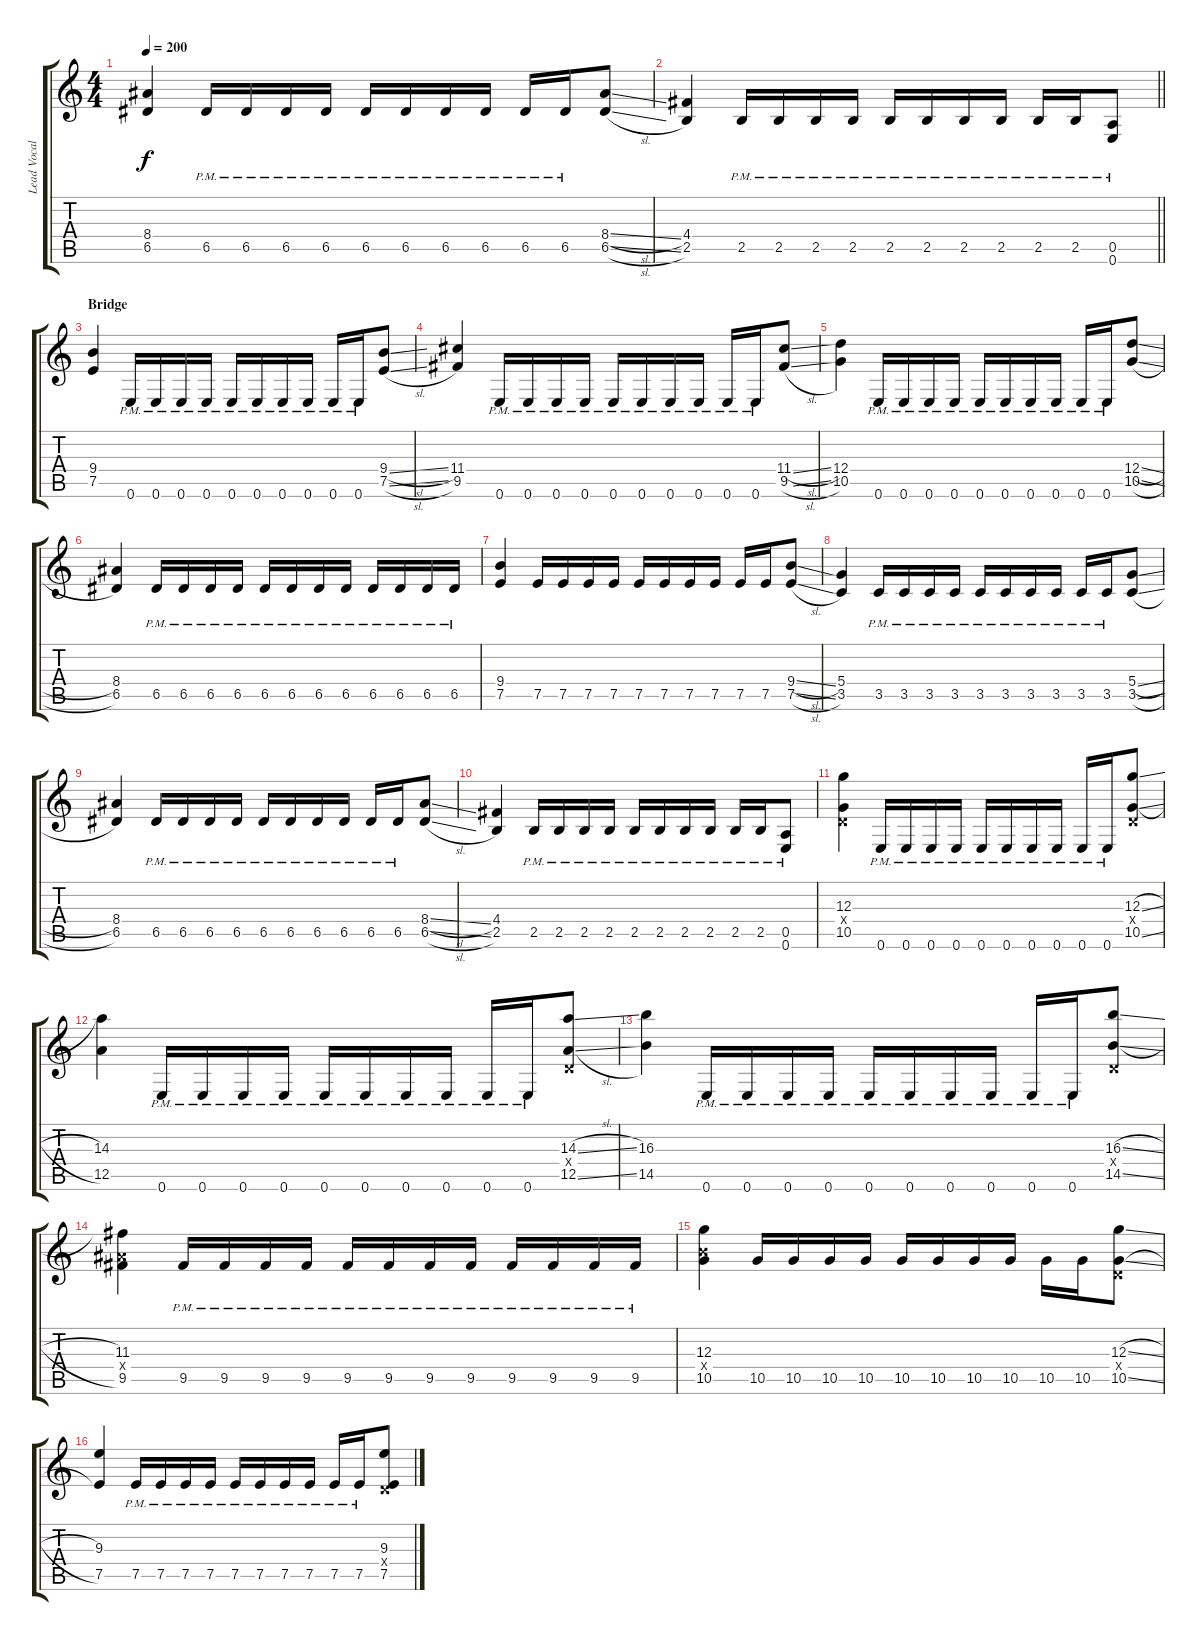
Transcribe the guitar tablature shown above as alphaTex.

\track ("Lead Vocals , Guitar - Matt Heafy" "Lead Vocal") {instrument distortionguitar}
\staff {score tabs}
\tuning (E4 B3 G3 D3 A2 E2) {hide}
\ts (4 4)
\tempo 200
\clef g2
\ks c
(8.4 6.5).4{dy f} 6.5{pm}.16 6.5{pm}.16 6.5{pm}.16 6.5{pm}.16 6.5{pm}.16 6.5{pm}.16 6.5{pm}.16 6.5{pm}.16 6.5{pm}.16 6.5{pm}.16 (8.4{sl} 6.5{sl}).8 |
\barLineRight lightlight
(4.4 2.5).4 2.5{pm}.16 2.5{pm}.16 2.5{pm}.16 2.5{pm}.16 2.5{pm}.16 2.5{pm}.16 2.5{pm}.16 2.5{pm}.16 2.5{pm}.16 2.5{pm}.16 (0.5{pm} 0.6{pm}).8 |
\section ("" "Bridge")
(9.4 7.5).4 0.6{pm}.16 0.6{pm}.16 0.6{pm}.16 0.6{pm}.16 0.6{pm}.16 0.6{pm}.16 0.6{pm}.16 0.6{pm}.16 0.6{pm}.16 0.6{pm}.16 (9.4{sl} 7.5{sl}).8 |
(11.4 9.5).4 0.6{pm}.16 0.6{pm}.16 0.6{pm}.16 0.6{pm}.16 0.6{pm}.16 0.6{pm}.16 0.6{pm}.16 0.6{pm}.16 0.6{pm}.16 0.6{pm}.16 (11.4{sl} 9.5{sl}).8 |
(12.4 10.5).4 0.6{pm}.16 0.6{pm}.16 0.6{pm}.16 0.6{pm}.16 0.6{pm}.16 0.6{pm}.16 0.6{pm}.16 0.6{pm}.16 0.6{pm}.16 0.6{pm}.16 (12.4{sl} 10.5{sl}).8 |
(8.4 6.5).4 6.5{pm}.16 6.5{pm}.16 6.5{pm}.16 6.5{pm}.16 6.5{pm}.16 6.5{pm}.16 6.5{pm}.16 6.5{pm}.16 6.5{pm}.16 6.5{pm}.16 6.5{pm}.16 6.5{pm}.16 |
(9.4 7.5).4 7.5.16 7.5.16 7.5.16 7.5.16 7.5.16 7.5.16 7.5.16 7.5.16 7.5.16 7.5.16 (9.4{sl} 7.5{sl}).8 |
(5.4 3.5).4 3.5{pm}.16 3.5{pm}.16 3.5{pm}.16 3.5{pm}.16 3.5{pm}.16 3.5{pm}.16 3.5{pm}.16 3.5{pm}.16 3.5{pm}.16 3.5{pm}.16 (5.4{sl} 3.5{sl}).8 |
(8.4 6.5).4 6.5{pm}.16 6.5{pm}.16 6.5{pm}.16 6.5{pm}.16 6.5{pm}.16 6.5{pm}.16 6.5{pm}.16 6.5{pm}.16 6.5{pm}.16 6.5{pm}.16 (8.4{sl} 6.5{sl}).8 |
(4.4 2.5).4 2.5{pm}.16 2.5{pm}.16 2.5{pm}.16 2.5{pm}.16 2.5{pm}.16 2.5{pm}.16 2.5{pm}.16 2.5{pm}.16 2.5{pm}.16 2.5{pm}.16 (0.5{pm} 0.6{pm}).8 |
(12.3 0.4{x} 10.5).4 0.6{pm}.16 0.6{pm}.16 0.6{pm}.16 0.6{pm}.16 0.6{pm}.16 0.6{pm}.16 0.6{pm}.16 0.6{pm}.16 0.6{pm}.16 0.6{pm}.16 (12.3{sl} 0.4{x} 10.5{sl}).8 |
(14.3 12.5).4 0.6{pm}.16 0.6{pm}.16 0.6{pm}.16 0.6{pm}.16 0.6{pm}.16 0.6{pm}.16 0.6{pm}.16 0.6{pm}.16 0.6{pm}.16 0.6{pm}.16 (14.3{sl} 0.4{x} 12.5{sl}).8 |
(16.3 14.5).4 0.6{pm}.16 0.6{pm}.16 0.6{pm}.16 0.6{pm}.16 0.6{pm}.16 0.6{pm}.16 0.6{pm}.16 0.6{pm}.16 0.6{pm}.16 0.6{pm}.16 (16.3{sl} 0.4{x} 14.5{sl}).8 |
(11.3 8.4{x} 9.5).4 9.5{pm}.16 9.5{pm}.16 9.5{pm}.16 9.5{pm}.16 9.5{pm}.16 9.5{pm}.16 9.5{pm}.16 9.5{pm}.16 9.5{pm}.16 9.5{pm}.16 9.5{pm}.16 9.5{pm}.16 |
(12.3 9.4{x} 10.5).4 10.5.16 10.5.16 10.5.16 10.5.16 10.5.16 10.5.16 10.5.16 10.5.16 10.5.16 10.5.16 (12.3{sl} 0.4{x} 10.5{sl}).8 |
(9.3 7.5).4 7.5{pm}.16 7.5{pm}.16 7.5{pm}.16 7.5{pm}.16 7.5{pm}.16 7.5{pm}.16 7.5{pm}.16 7.5{pm}.16 7.5{pm}.16 7.5{pm}.16 (9.3{sl} 0.4{x} 7.5{sl}).8
